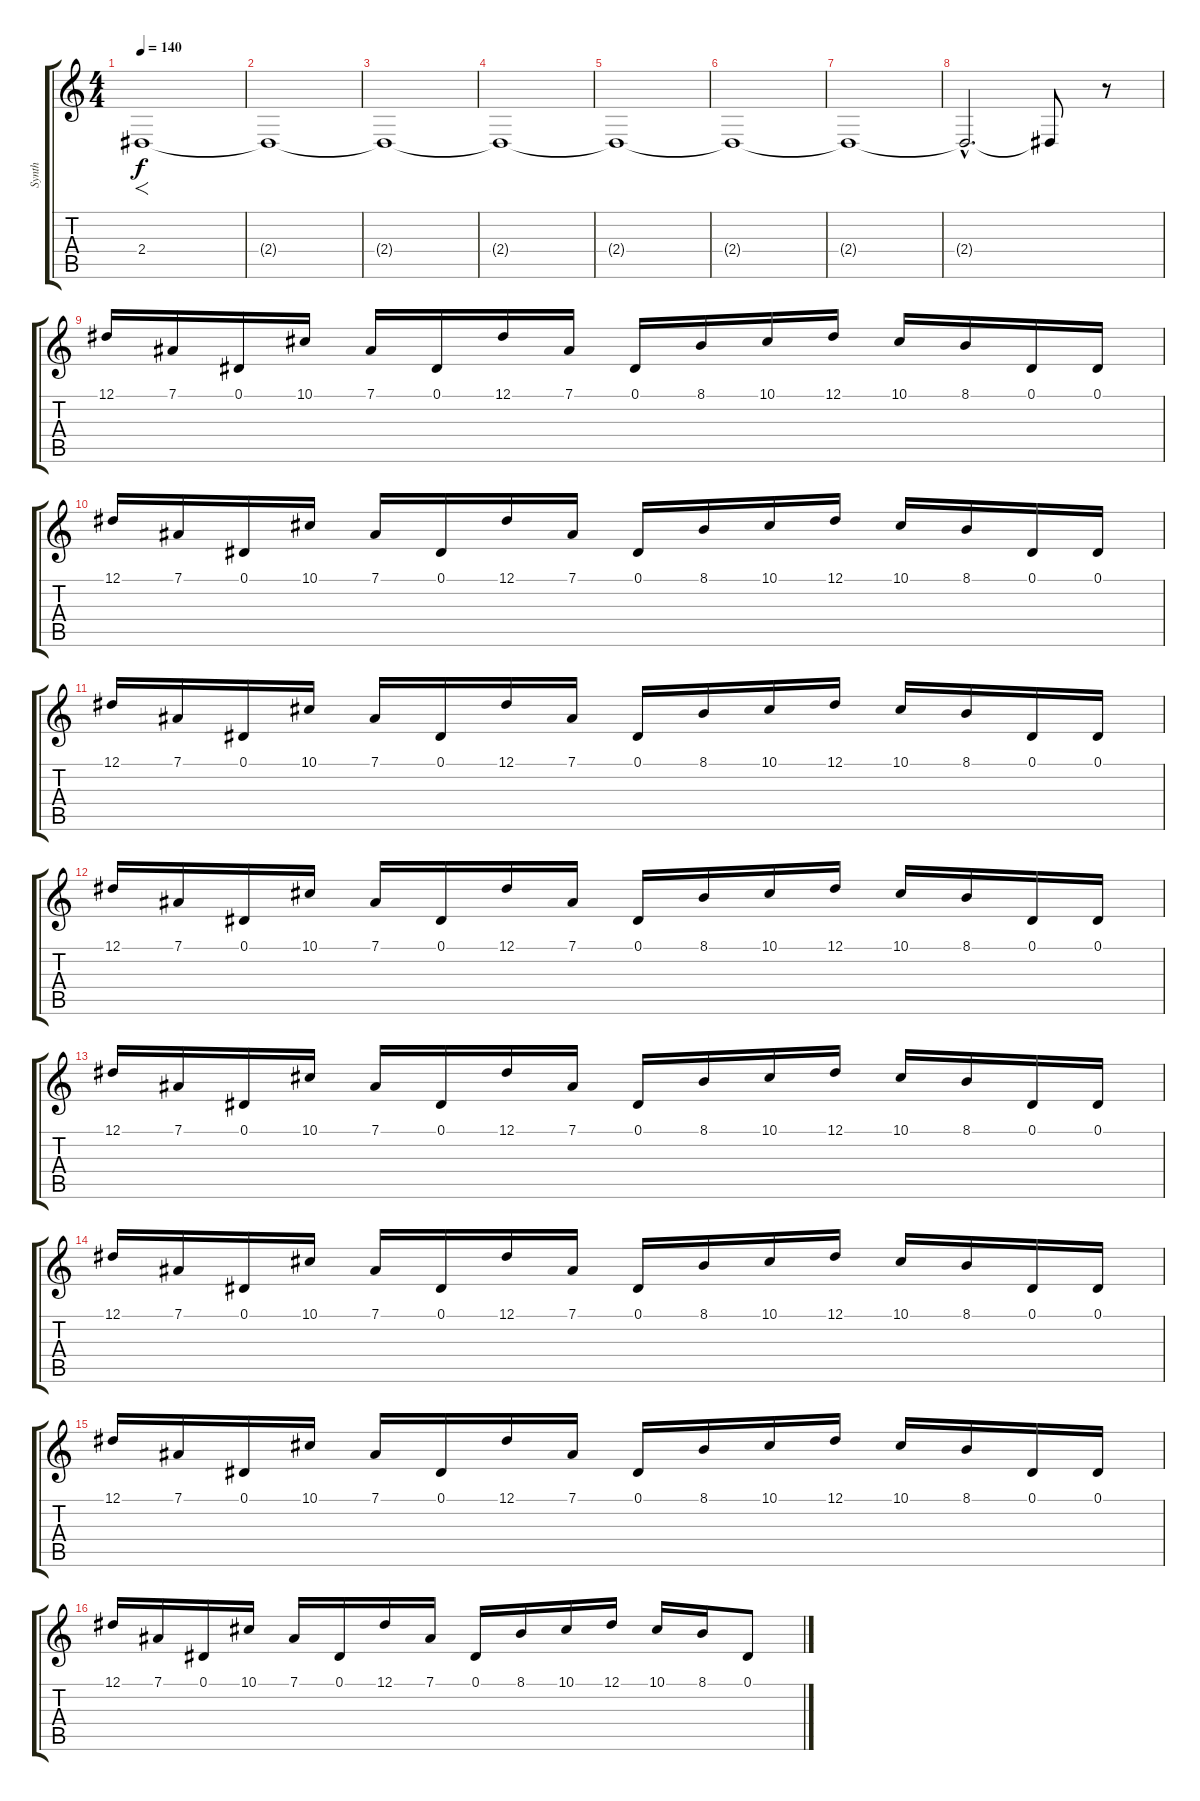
\track ("Synth" "Synth") {instrument lead1square}
\staff {score tabs}
\tuning (Eb4 Bb3 Gb3 Db3 Ab2 Eb2) {hide}
\ts (4 4)
\tempo 140
\clef g2
\ks c
2.4.1{f dy f instrument lead1square} |
2.4{t}.1 |
2.4{t}.1 |
2.4{t}.1 |
2.4{t}.1 |
2.4{t}.1 |
2.4{t}.1 |
2.4{hac t}.2{d} 2.4{t}.8 r.8{balance 0} |
12.1.16{balance 8 instrument lead1square} 7.1.16 0.1.16 10.1.16 7.1.16 0.1.16 12.1.16 7.1.16 0.1.16 8.1.16 10.1.16 12.1.16 10.1.16 8.1.16 0.1.16 0.1.16 |
12.1.16{balance 16} 7.1.16 0.1.16 10.1.16 7.1.16 0.1.16 12.1.16 7.1.16 0.1.16 8.1.16 10.1.16 12.1.16 10.1.16 8.1.16 0.1.16 0.1.16 |
12.1.16{balance 8} 7.1.16 0.1.16 10.1.16 7.1.16 0.1.16 12.1.16 7.1.16 0.1.16 8.1.16 10.1.16 12.1.16 10.1.16 8.1.16 0.1.16 0.1.16 |
12.1.16{balance 0} 7.1.16 0.1.16 10.1.16 7.1.16 0.1.16 12.1.16 7.1.16 0.1.16 8.1.16 10.1.16 12.1.16 10.1.16 8.1.16 0.1.16 0.1.16 |
12.1.16{balance 8} 7.1.16 0.1.16 10.1.16 7.1.16 0.1.16 12.1.16 7.1.16 0.1.16 8.1.16 10.1.16 12.1.16 10.1.16 8.1.16 0.1.16 0.1.16 |
12.1.16{balance 16} 7.1.16 0.1.16 10.1.16 7.1.16 0.1.16 12.1.16 7.1.16 0.1.16 8.1.16 10.1.16 12.1.16 10.1.16 8.1.16 0.1.16 0.1.16 |
12.1.16{balance 8} 7.1.16 0.1.16 10.1.16 7.1.16 0.1.16 12.1.16 7.1.16 0.1.16 8.1.16 10.1.16 12.1.16 10.1.16 8.1.16 0.1.16 0.1.16 |
12.1.16{balance 0} 7.1.16 0.1.16 10.1.16 7.1.16 0.1.16 12.1.16 7.1.16 0.1.16 8.1.16 10.1.16 12.1.16 10.1.16 8.1.16 0.1.8
